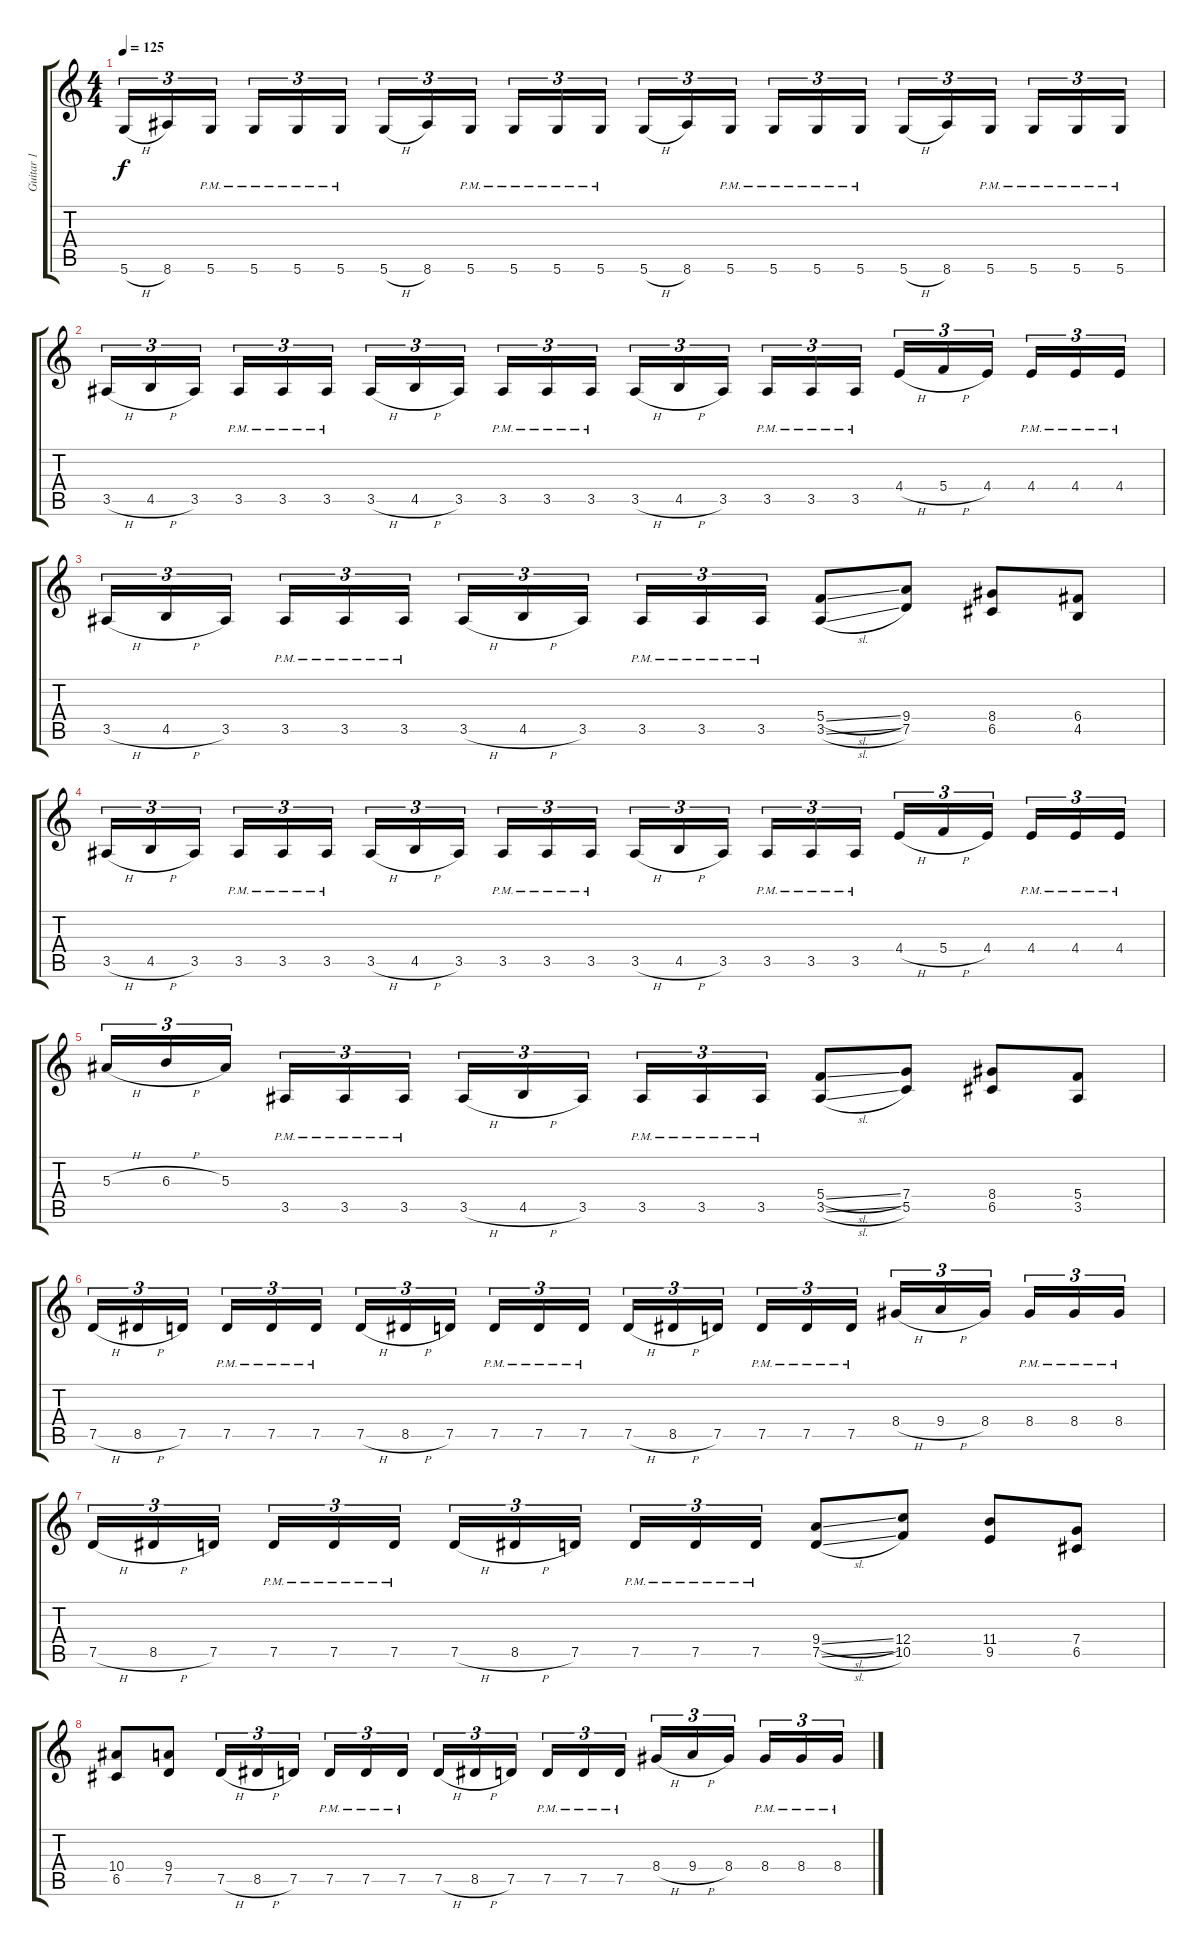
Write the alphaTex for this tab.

\track ("Guitar 1" "Guitar 1") {instrument distortionguitar}
\staff {score tabs}
\tuning (D4 A3 F3 C3 G2 D2) {hide}
\ts (4 4)
\tempo 125
\clef g2
\ks c
5.6{h}.16{tu (3 2) dy f} 8.6.16{tu (3 2)} 5.6{pm}.16{tu (3 2)} 5.6{pm}.16{tu (3 2)} 5.6{pm}.16{tu (3 2)} 5.6{pm}.16{tu (3 2)} 5.6{h}.16{tu (3 2)} 8.6.16{tu (3 2)} 5.6{pm}.16{tu (3 2)} 5.6{pm}.16{tu (3 2)} 5.6{pm}.16{tu (3 2)} 5.6{pm}.16{tu (3 2)} 5.6{h}.16{tu (3 2)} 8.6.16{tu (3 2)} 5.6{pm}.16{tu (3 2)} 5.6{pm}.16{tu (3 2)} 5.6{pm}.16{tu (3 2)} 5.6{pm}.16{tu (3 2)} 5.6{h}.16{tu (3 2)} 8.6.16{tu (3 2)} 5.6{pm}.16{tu (3 2)} 5.6{pm}.16{tu (3 2)} 5.6{pm}.16{tu (3 2)} 5.6{pm}.16{tu (3 2)} |
3.5{h}.16{tu (3 2)} 4.5{h}.16{tu (3 2)} 3.5.16{tu (3 2)} 3.5{pm}.16{tu (3 2)} 3.5{pm}.16{tu (3 2)} 3.5{pm}.16{tu (3 2)} 3.5{h}.16{tu (3 2)} 4.5{h}.16{tu (3 2)} 3.5.16{tu (3 2)} 3.5{pm}.16{tu (3 2)} 3.5{pm}.16{tu (3 2)} 3.5{pm}.16{tu (3 2)} 3.5{h}.16{tu (3 2)} 4.5{h}.16{tu (3 2)} 3.5.16{tu (3 2)} 3.5{pm}.16{tu (3 2)} 3.5{pm}.16{tu (3 2)} 3.5{pm}.16{tu (3 2)} 4.4{h}.16{tu (3 2)} 5.4{h}.16{tu (3 2)} 4.4.16{tu (3 2)} 4.4{pm}.16{tu (3 2)} 4.4{pm}.16{tu (3 2)} 4.4{pm}.16{tu (3 2)} |
3.5{h}.16{tu (3 2)} 4.5{h}.16{tu (3 2)} 3.5.16{tu (3 2)} 3.5{pm}.16{tu (3 2)} 3.5{pm}.16{tu (3 2)} 3.5{pm}.16{tu (3 2)} 3.5{h}.16{tu (3 2)} 4.5{h}.16{tu (3 2)} 3.5.16{tu (3 2)} 3.5{pm}.16{tu (3 2)} 3.5{pm}.16{tu (3 2)} 3.5{pm}.16{tu (3 2)} (5.4{sl} 3.5{sl}).8 (9.4 7.5).8 (8.4 6.5).8 (6.4 4.5).8 |
3.5{h}.16{tu (3 2)} 4.5{h}.16{tu (3 2)} 3.5.16{tu (3 2)} 3.5{pm}.16{tu (3 2)} 3.5{pm}.16{tu (3 2)} 3.5{pm}.16{tu (3 2)} 3.5{h}.16{tu (3 2)} 4.5{h}.16{tu (3 2)} 3.5.16{tu (3 2)} 3.5{pm}.16{tu (3 2)} 3.5{pm}.16{tu (3 2)} 3.5{pm}.16{tu (3 2)} 3.5{h}.16{tu (3 2)} 4.5{h}.16{tu (3 2)} 3.5.16{tu (3 2)} 3.5{pm}.16{tu (3 2)} 3.5{pm}.16{tu (3 2)} 3.5{pm}.16{tu (3 2)} 4.4{h}.16{tu (3 2)} 5.4{h}.16{tu (3 2)} 4.4.16{tu (3 2)} 4.4{pm}.16{tu (3 2)} 4.4{pm}.16{tu (3 2)} 4.4{pm}.16{tu (3 2)} |
5.3{h}.16{tu (3 2)} 6.3{h}.16{tu (3 2)} 5.3.16{tu (3 2)} 3.5{pm}.16{tu (3 2)} 3.5{pm}.16{tu (3 2)} 3.5{pm}.16{tu (3 2)} 3.5{h}.16{tu (3 2)} 4.5{h}.16{tu (3 2)} 3.5.16{tu (3 2)} 3.5{pm}.16{tu (3 2)} 3.5{pm}.16{tu (3 2)} 3.5{pm}.16{tu (3 2)} (5.4{sl} 3.5{sl}).8 (7.4 5.5).8 (8.4 6.5).8 (5.4 3.5).8 |
7.5{h}.16{tu (3 2)} 8.5{h}.16{tu (3 2)} 7.5.16{tu (3 2)} 7.5{pm}.16{tu (3 2)} 7.5{pm}.16{tu (3 2)} 7.5{pm}.16{tu (3 2)} 7.5{h}.16{tu (3 2)} 8.5{h}.16{tu (3 2)} 7.5.16{tu (3 2)} 7.5{pm}.16{tu (3 2)} 7.5{pm}.16{tu (3 2)} 7.5{pm}.16{tu (3 2)} 7.5{h}.16{tu (3 2)} 8.5{h}.16{tu (3 2)} 7.5.16{tu (3 2)} 7.5{pm}.16{tu (3 2)} 7.5{pm}.16{tu (3 2)} 7.5{pm}.16{tu (3 2)} 8.4{h}.16{tu (3 2)} 9.4{h}.16{tu (3 2)} 8.4.16{tu (3 2)} 8.4{pm}.16{tu (3 2)} 8.4{pm}.16{tu (3 2)} 8.4{pm}.16{tu (3 2)} |
7.5{h}.16{tu (3 2)} 8.5{h}.16{tu (3 2)} 7.5.16{tu (3 2)} 7.5{pm}.16{tu (3 2)} 7.5{pm}.16{tu (3 2)} 7.5{pm}.16{tu (3 2)} 7.5{h}.16{tu (3 2)} 8.5{h}.16{tu (3 2)} 7.5.16{tu (3 2)} 7.5{pm}.16{tu (3 2)} 7.5{pm}.16{tu (3 2)} 7.5{pm}.16{tu (3 2)} (9.4{sl} 7.5{sl}).8 (12.4 10.5).8 (11.4 9.5).8 (7.4 6.5).8 |
(10.4 6.5).8 (9.4 7.5).8 7.5{h}.16{tu (3 2)} 8.5{h}.16{tu (3 2)} 7.5.16{tu (3 2)} 7.5{pm}.16{tu (3 2)} 7.5{pm}.16{tu (3 2)} 7.5{pm}.16{tu (3 2)} 7.5{h}.16{tu (3 2)} 8.5{h}.16{tu (3 2)} 7.5.16{tu (3 2)} 7.5{pm}.16{tu (3 2)} 7.5{pm}.16{tu (3 2)} 7.5{pm}.16{tu (3 2)} 8.4{h}.16{tu (3 2)} 9.4{h}.16{tu (3 2)} 8.4.16{tu (3 2)} 8.4{pm}.16{tu (3 2)} 8.4{pm}.16{tu (3 2)} 8.4{pm}.16{tu (3 2)}
